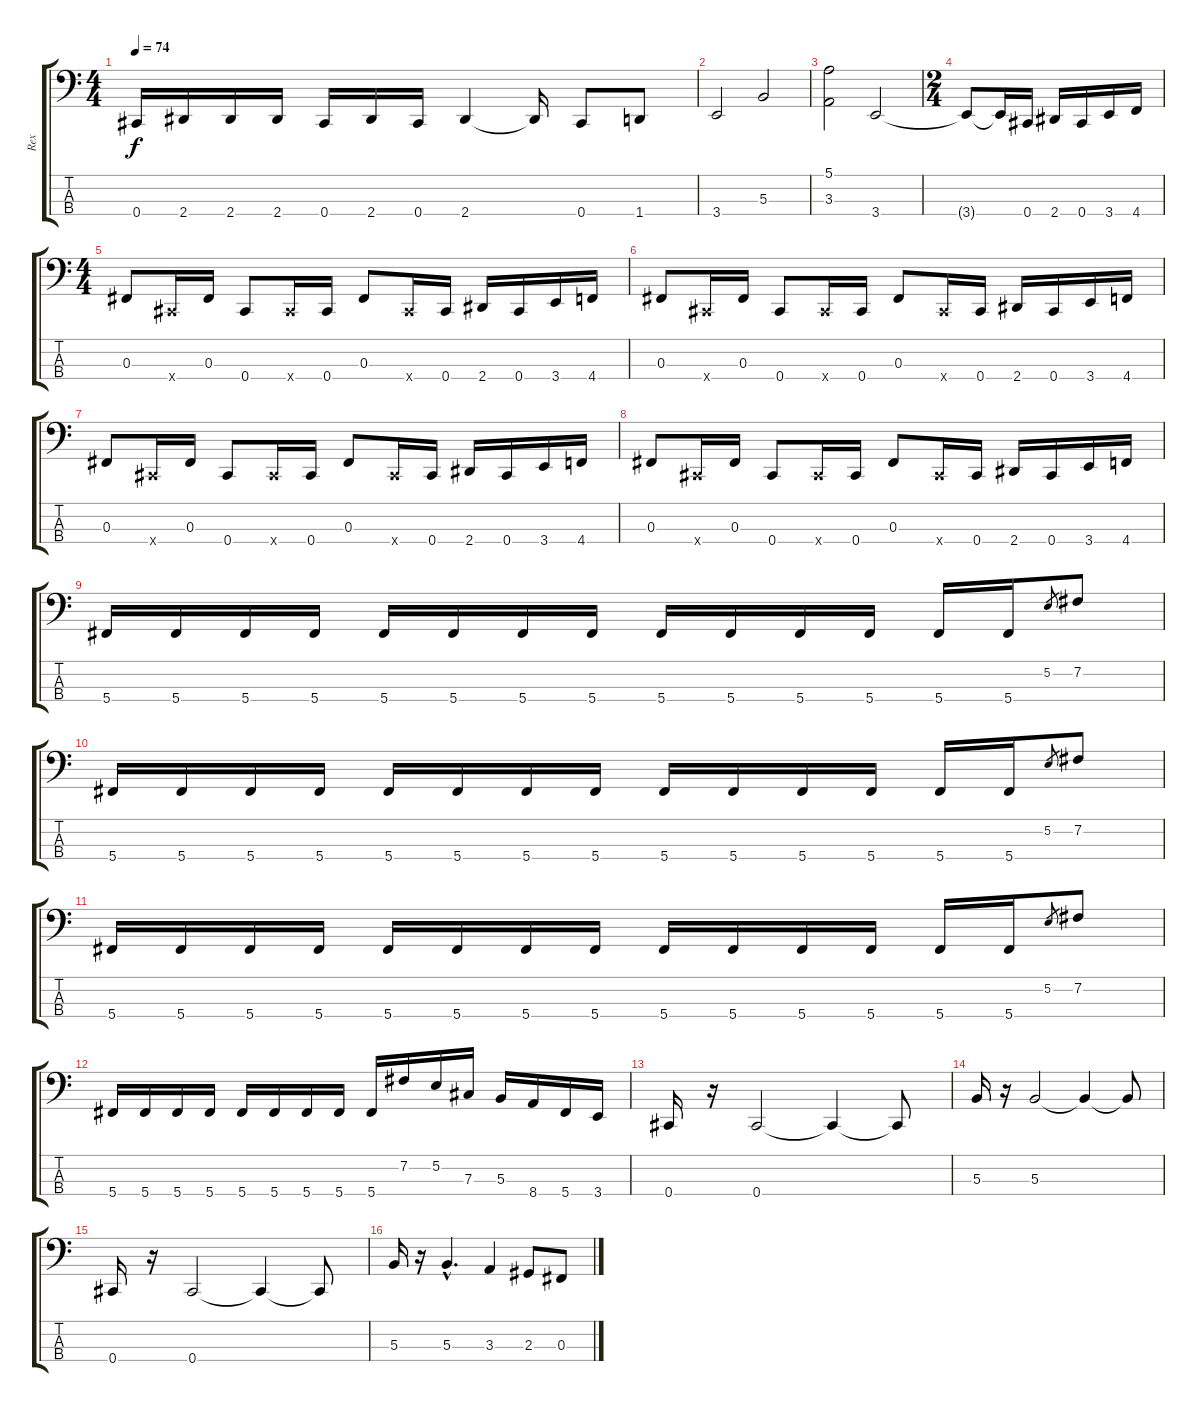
\track ("Rex" "Rex") {instrument electricbassfinger}
\staff {score tabs}
\tuning (E2 B1 Gb1 Db1) {hide}
\ts (4 4)
\tempo 74
\clef f4
\ks c
0.4.16{dy f} 2.4.16 2.4.16 2.4.16 0.4.16 2.4.16 0.4.16 2.4.4 2.4{t}.16 0.4.8 1.4.8 |
3.4.2 5.3.2 |
(5.1 3.3).2 3.4.2 |
\ts (2 4)
3.4{t}.8 3.4{t}.16 0.4.16 2.4.16 0.4.16 3.4.16 4.4.16 |
\ts (4 4)
0.3.8 0.4{x}.16 0.3.16 0.4.8 0.4{x}.16 0.4.16 0.3.8 0.4{x}.16 0.4.16 2.4.16 0.4.16 3.4.16 4.4.16 |
0.3.8 0.4{x}.16 0.3.16 0.4.8 0.4{x}.16 0.4.16 0.3.8 0.4{x}.16 0.4.16 2.4.16 0.4.16 3.4.16 4.4.16 |
0.3.8 0.4{x}.16 0.3.16 0.4.8 0.4{x}.16 0.4.16 0.3.8 0.4{x}.16 0.4.16 2.4.16 0.4.16 3.4.16 4.4.16 |
0.3.8 0.4{x}.16 0.3.16 0.4.8 0.4{x}.16 0.4.16 0.3.8 0.4{x}.16 0.4.16 2.4.16 0.4.16 3.4.16 4.4.16 |
5.4.16 5.4.16 5.4.16 5.4.16 5.4.16 5.4.16 5.4.16 5.4.16 5.4.16 5.4.16 5.4.16 5.4.16 5.4.16 5.4.16 5.2.8{gr} 7.2.8 |
5.4.16 5.4.16 5.4.16 5.4.16 5.4.16 5.4.16 5.4.16 5.4.16 5.4.16 5.4.16 5.4.16 5.4.16 5.4.16 5.4.16 5.2.8{gr} 7.2.8 |
5.4.16 5.4.16 5.4.16 5.4.16 5.4.16 5.4.16 5.4.16 5.4.16 5.4.16 5.4.16 5.4.16 5.4.16 5.4.16 5.4.16 5.2.8{gr} 7.2.8 |
5.4.16 5.4.16 5.4.16 5.4.16 5.4.16 5.4.16 5.4.16 5.4.16 5.4.16 7.2.16 5.2.16 7.3.16 5.3.16 8.4.16 5.4.16 3.4.16 |
0.4.16 r.16 0.4.2 0.4{t}.4 0.4{t}.8 |
5.3.16 r.16 5.3.2 5.3{t}.4 5.3{t}.8 |
0.4.16 r.16 0.4.2 0.4{t}.4 0.4{t}.8 |
5.3.16 r.16 5.3{hac}.4{d} 3.3.4 2.3.8 0.3.8
